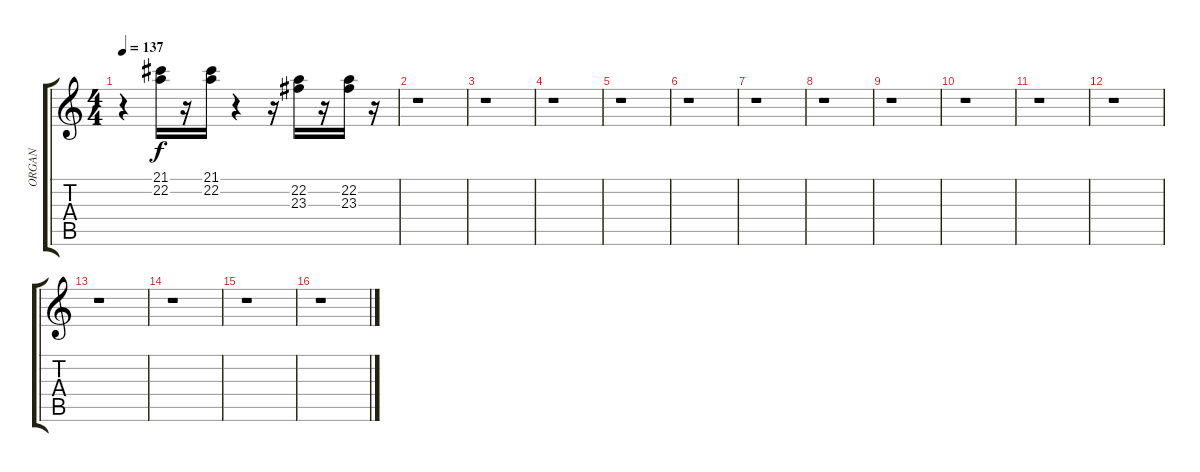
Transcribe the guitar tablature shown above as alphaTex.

\track ("ORGAN" "ORGAN") {instrument rockorgan}
\staff {score tabs}
\tuning (E4 B3 G3 D3 A2 E2) {hide}
\ts (4 4)
\tempo 137
\clef g2
\ks c
r.4{dy f} (21.1 22.2).16 r.16 (21.1 22.2).16 r.4 r.16 (22.2 23.3).16 r.16 (22.2 23.3).16 r.16 |
r.1 |
r.1 |
r.1 |
r.1 |
r.1 |
r.1 |
r.1 |
r.1 |
r.1 |
r.1 |
r.1 |
r.1 |
r.1 |
r.1 |
r.1
